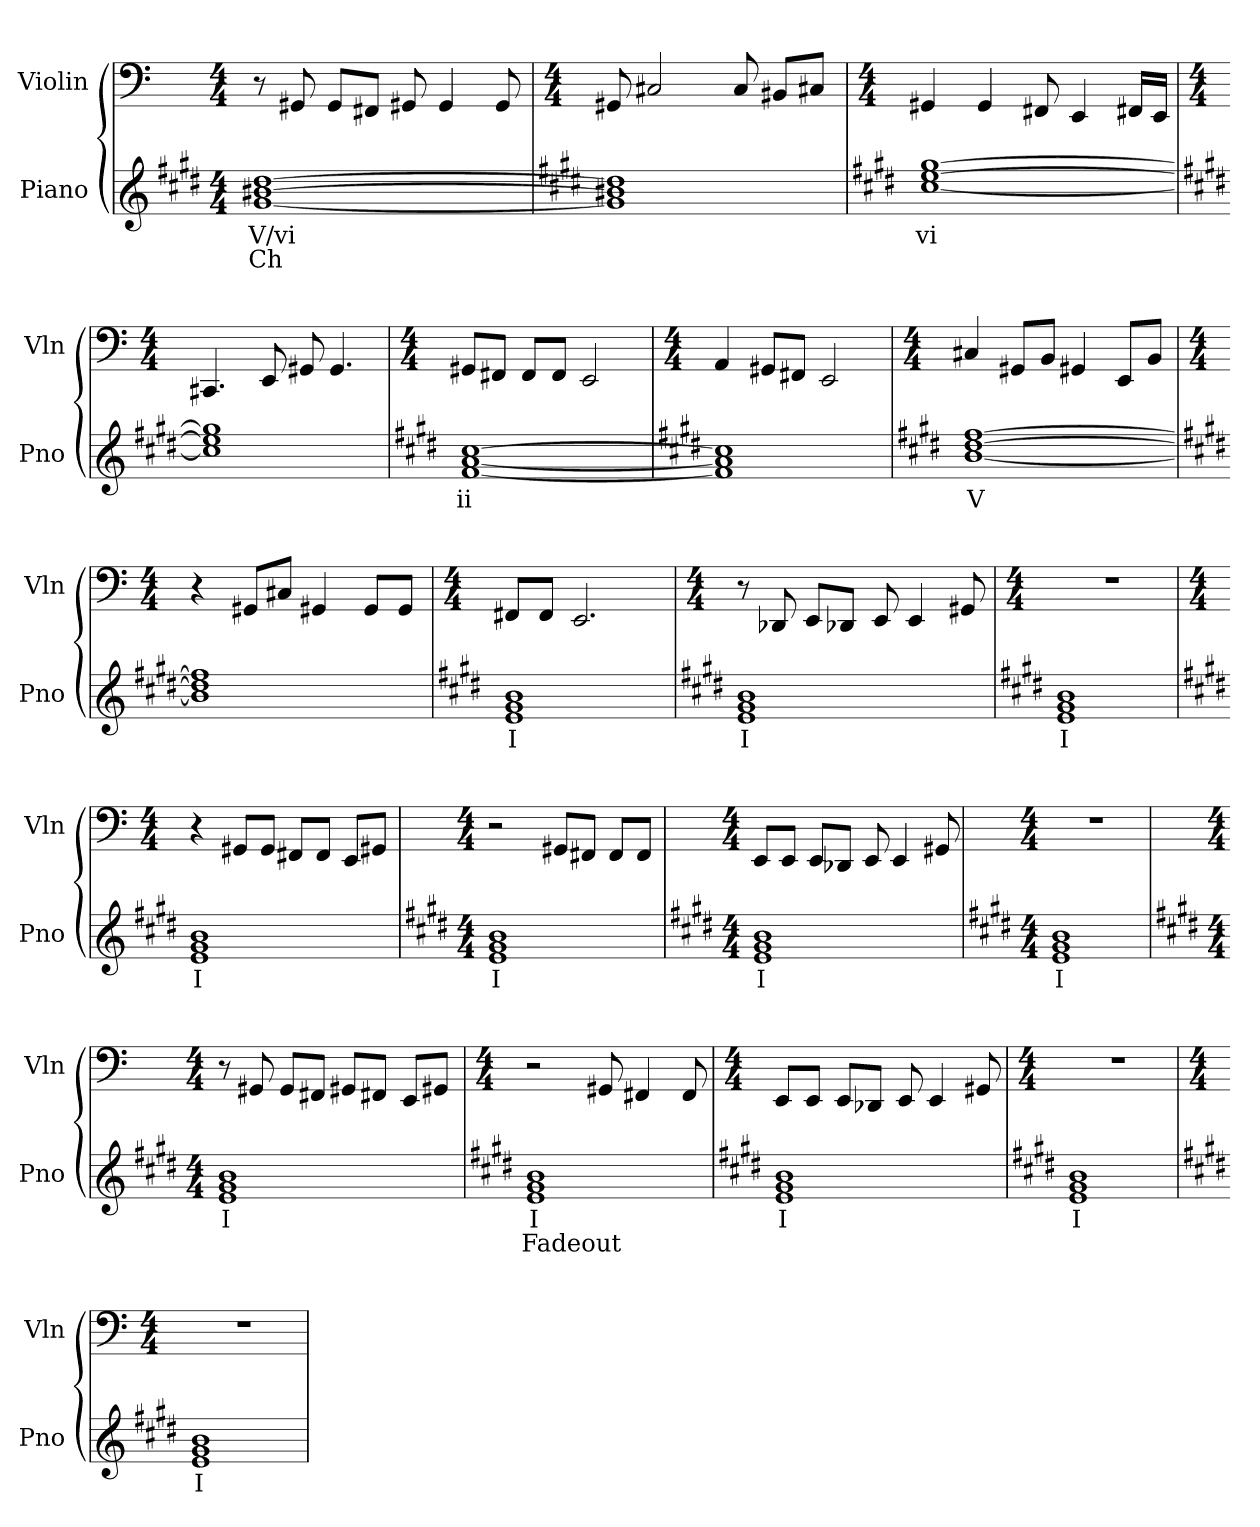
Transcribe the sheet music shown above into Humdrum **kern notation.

**kern	**text	**text	**kern
*part2	*part2	*part2	*part1
*staff2	*staff2	*staff2	*staff1
*I"Piano	*	*	*I"Violin
*I'Pno	*	*	*I'Vln
*k[f#c#g#d#]	*	*	*
*E:	*	*	*
*M4/4	*	*	*M4/4
=	=	=	=
[1g# [1b#X [1dd#	V/vi	Ch	8r
.	.	.	8GG#X
.	.	.	8GG#L
.	.	.	8FF#XJ
.	.	.	8GG#X
.	.	.	4GG#
.	.	.	8GG#
=	=	=	=
*k[f#c#g#d#]	*	*	*
*E:	*	*	*
*	*	*	*M4/4
1g#] 1b#X] 1dd#]	.	.	8GG#X
.	.	.	2C#X
.	.	.	8C#
.	.	.	8BB#XL
.	.	.	8C#XJ
=	=	=	=
*k[f#c#g#d#]	*	*	*
*E:	*	*	*
*	*	*	*M4/4
[1cc# [1ee [1gg#	vi	.	4GG#X
.	.	.	4GG#
.	.	.	8FF#X
.	.	.	4EE
.	.	.	16FF#XLL
.	.	.	16EEJJ
=	=	=	=
*k[f#c#g#d#]	*	*	*
*E:	*	*	*
*	*	*	*M4/4
1cc#] 1ee] 1gg#]	.	.	4.CC#X
.	.	.	8EE
.	.	.	8GG#X
.	.	.	4.GG#
=	=	=	=
*k[f#c#g#d#]	*	*	*
*E:	*	*	*
*	*	*	*M4/4
[1f# [1a [1cc#	ii	.	8GG#XL
.	.	.	8FF#XJ
.	.	.	8FF#L
.	.	.	8FF#J
.	.	.	2EE
=	=	=	=
*k[f#c#g#d#]	*	*	*
*E:	*	*	*
*	*	*	*M4/4
1f#] 1a] 1cc#]	.	.	4AA
.	.	.	8GG#XL
.	.	.	8FF#XJ
.	.	.	2EE
=	=	=	=
*k[f#c#g#d#]	*	*	*
*E:	*	*	*
*	*	*	*M4/4
[1b [1dd# [1ff#	V	.	4C#X
.	.	.	8GG#XL
.	.	.	8BBJ
.	.	.	4GG#X
.	.	.	8EEL
.	.	.	8BBJ
=	=	=	=
*k[f#c#g#d#]	*	*	*
*E:	*	*	*
*	*	*	*M4/4
1b] 1dd#] 1ff#]	.	.	4r
.	.	.	8GG#XL
.	.	.	8C#XJ
.	.	.	4GG#X
.	.	.	8GG#L
.	.	.	8GG#J
=	=	=	=
*k[f#c#g#d#]	*	*	*
*E:	*	*	*
*	*	*	*M4/4
1e 1g# 1b	I	.	8FF#XL
.	.	.	8FF#J
.	.	.	2.EE
=	=	=	=
*k[f#c#g#d#]	*	*	*
*E:	*	*	*
*	*	*	*M4/4
1e 1g# 1b	I	.	8r
.	.	.	8DD-X
.	.	.	8EEL
.	.	.	8DD-XJ
.	.	.	8EE
.	.	.	4EE
.	.	.	8GG#X
=	=	=	=
*k[f#c#g#d#]	*	*	*
*E:	*	*	*
*	*	*	*M4/4
1e 1g# 1b	I	.	1r
=	=	=	=
*k[f#c#g#d#]	*	*	*
*E:	*	*	*
*	*	*	*M4/4
1e 1g# 1b	I	.	4r
.	.	.	8GG#XL
.	.	.	8GG#J
.	.	.	8FF#XL
.	.	.	8FF#J
.	.	.	8EEL
.	.	.	8GG#XJ
=	=	=	=
*k[f#c#g#d#]	*	*	*
*E:	*	*	*
*M4/4	*	*	*M4/4
1e 1g# 1b	I	.	2r
.	.	.	8GG#XL
.	.	.	8FF#XJ
.	.	.	8FF#L
.	.	.	8FF#J
=	=	=	=
*k[f#c#g#d#]	*	*	*
*E:	*	*	*
*M4/4	*	*	*M4/4
1e 1g# 1b	I	.	8EEL
.	.	.	8EEJ
.	.	.	8EEL
.	.	.	8DD-XJ
.	.	.	8EE
.	.	.	4EE
.	.	.	8GG#X
=	=	=	=
*k[f#c#g#d#]	*	*	*
*E:	*	*	*
*M4/4	*	*	*M4/4
1e 1g# 1b	I	.	1r
=	=	=	=
*k[f#c#g#d#]	*	*	*
*E:	*	*	*
*M4/4	*	*	*M4/4
1e 1g# 1b	I	.	8r
.	.	.	8GG#X
.	.	.	8GG#L
.	.	.	8FF#XJ
.	.	.	8GG#XL
.	.	.	8FF#XJ
.	.	.	8EEL
.	.	.	8GG#XJ
=	=	=	=
*k[f#c#g#d#]	*	*	*
*E:	*	*	*
*	*	*	*M4/4
1e 1g# 1b	I	Fadeout	2r
.	.	.	8GG#X
.	.	.	4FF#X
.	.	.	8FF#
=	=	=	=
*k[f#c#g#d#]	*	*	*
*E:	*	*	*
*	*	*	*M4/4
1e 1g# 1b	I	.	8EEL
.	.	.	8EEJ
.	.	.	8EEL
.	.	.	8DD-XJ
.	.	.	8EE
.	.	.	4EE
.	.	.	8GG#X
=	=	=	=
*k[f#c#g#d#]	*	*	*
*E:	*	*	*
*	*	*	*M4/4
1e 1g# 1b	I	.	1r
=	=	=	=
*k[f#c#g#d#]	*	*	*
*E:	*	*	*
*	*	*	*M4/4
1e 1g# 1b	I	.	1r
=	=	=	=
*-	*-	*-	*-
